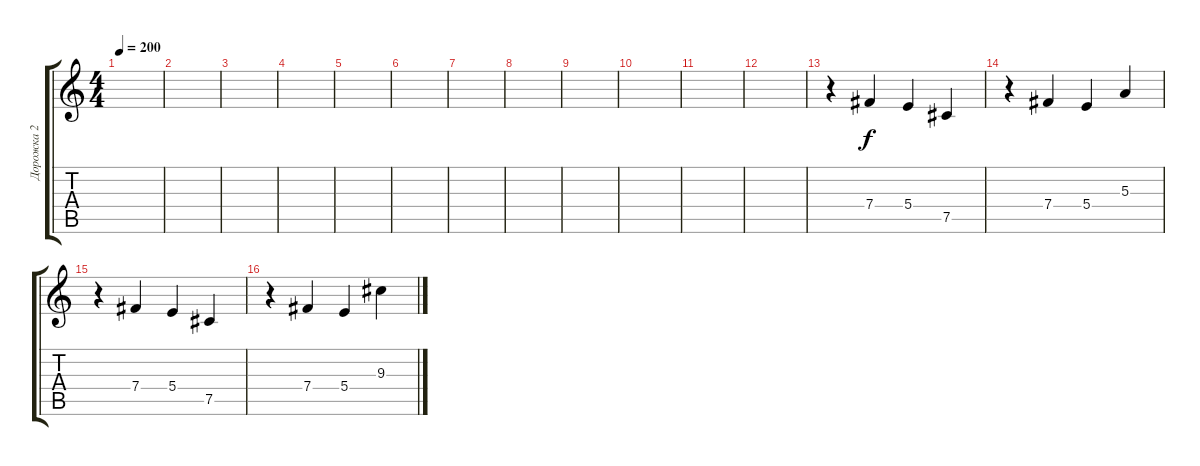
\track ("Дорожка 2" "Дорожка 2") {instrument distortionguitar}
\staff {score tabs}
\tuning (Db4 Ab3 E3 B2 Gb2 B1) {hide}
\ts (4 4)
\tempo 200
\clef g2
\ks c
|
|
|
|
|
|
|
|
|
|
|
|
r.4 7.4.4 5.4.4 7.5.4 |
r.4 7.4.4 5.4.4 5.3.4 |
r.4 7.4.4 5.4.4 7.5.4 |
r.4 7.4.4 5.4.4 9.3.4
